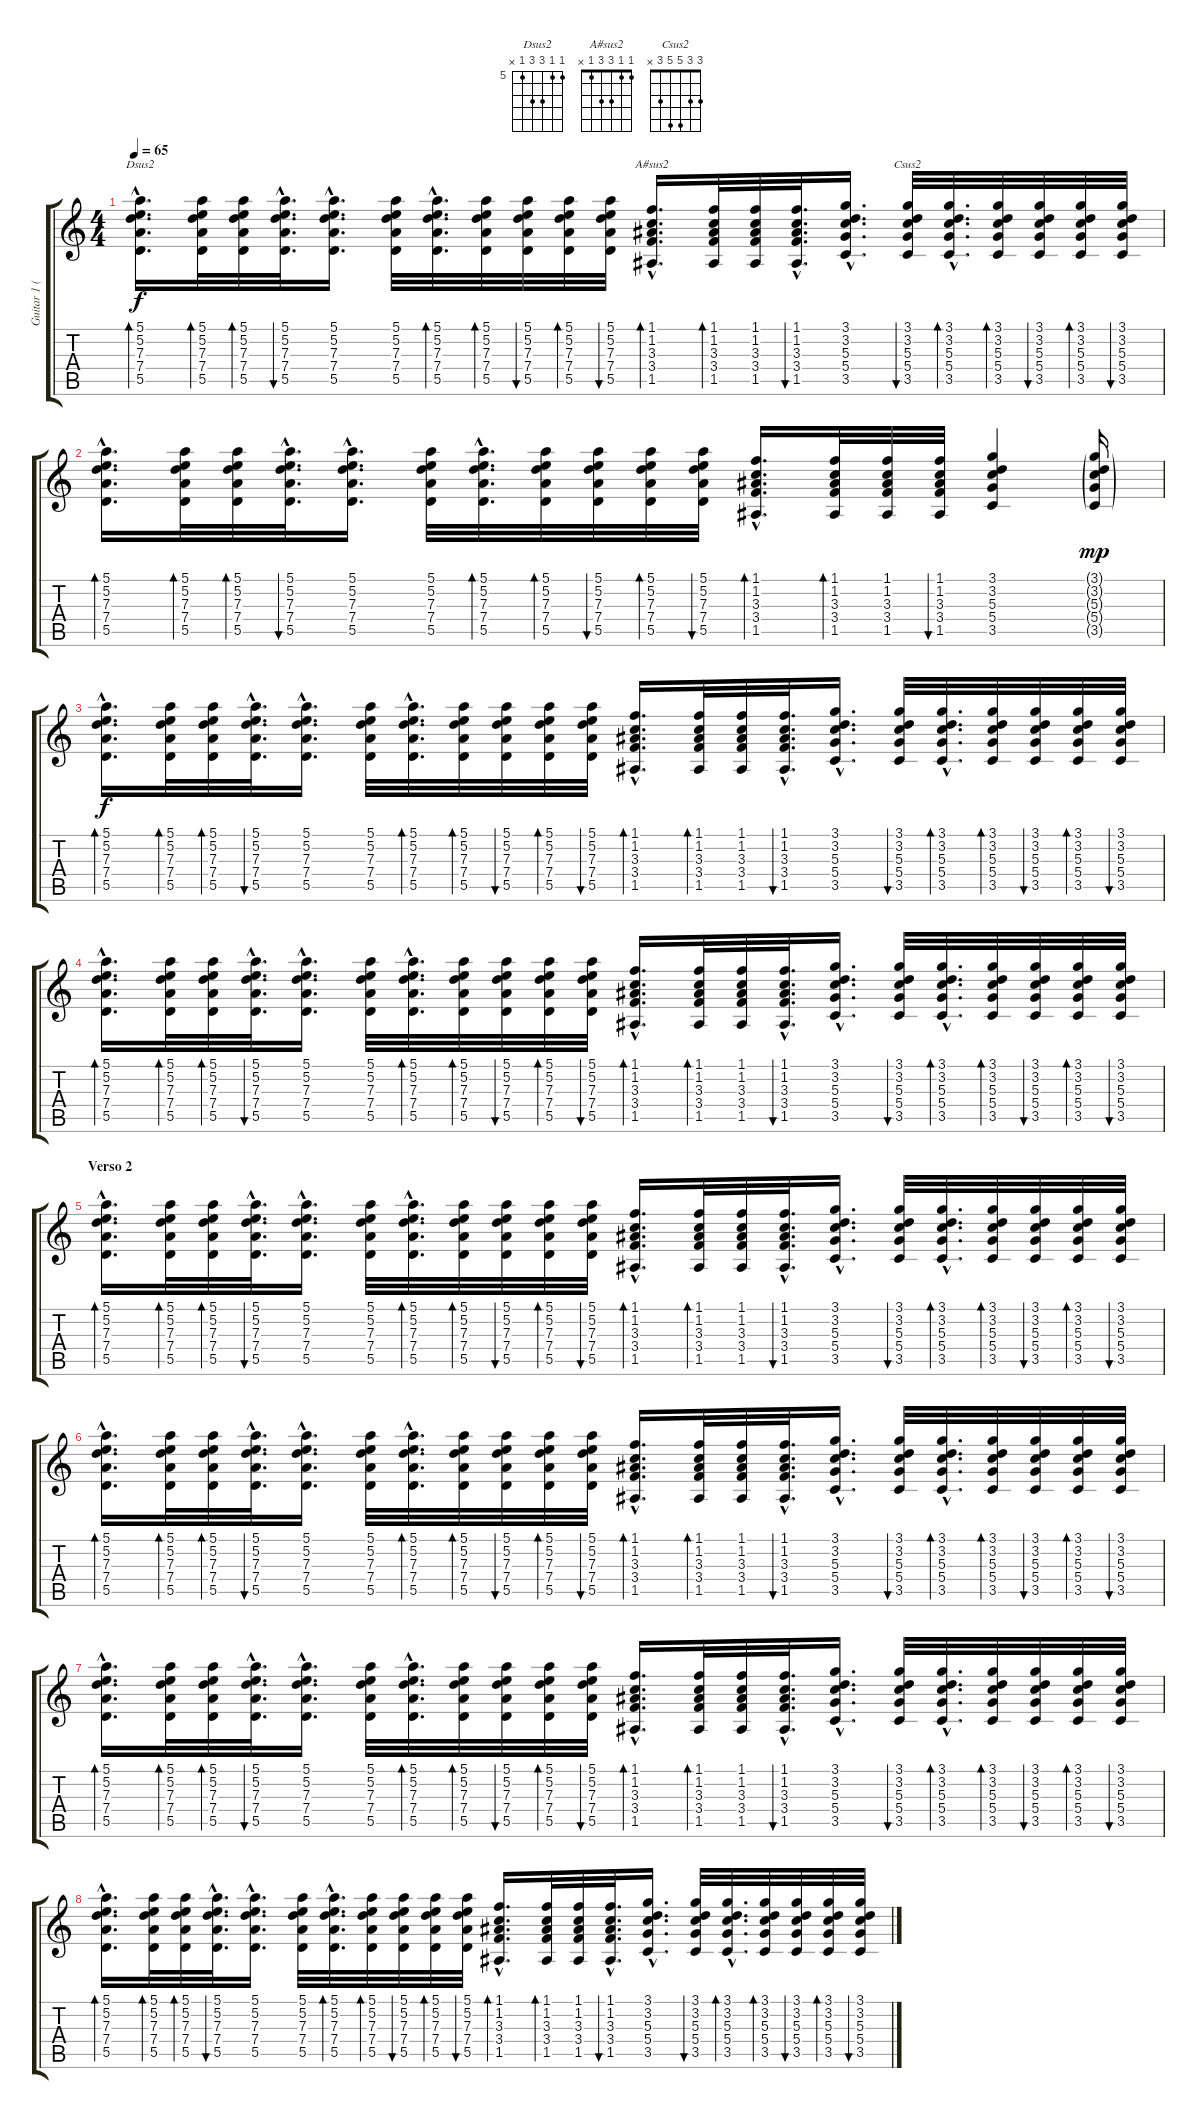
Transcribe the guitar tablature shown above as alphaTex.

\track ("" "Guitar 1 (") {instrument electricguitarclean}
\staff {score tabs}
\tuning (E4 B3 G3 D3 A2 E2) {hide}
\chord ("Dsus2" 5 5 7 7 5 x) {firstfret 5}
\chord ("A#sus2" 1 1 3 3 1 x)
\chord ("Csus2" 3 3 5 5 3 x)
\ts (4 4)
\tempo 65
\clef g2
\ks c
(5.1{hac} 5.2{hac} 7.3{hac} 7.4{hac} 5.5{hac}).16{d bd 30 ch "Dsus2" dy f} (5.1 5.2 7.3 7.4 5.5).32{bd 30} (5.1 5.2 7.3 7.4 5.5).32{bd 30} (5.1{hac} 5.2{hac} 7.3{hac} 7.4{hac} 5.5{hac}).32{d bu 30} (5.1{hac} 5.2{hac} 7.3{hac} 7.4{hac} 5.5{hac}).16{d} (5.1 5.2 7.3 7.4 5.5).32 (5.1{hac} 5.2{hac} 7.3{hac} 7.4{hac} 5.5{hac}).32{d bd 30} (5.1 5.2 7.3 7.4 5.5).32{bd 30} (5.1 5.2 7.3 7.4 5.5).32{bu 30} (5.1 5.2 7.3 7.4 5.5).32{bd 30} (5.1 5.2 7.3 7.4 5.5).32{bu 30} (1.1{hac} 1.2{hac} 3.3{hac} 3.4{hac} 1.5{hac}).16{d bd 30 ch "A#sus2"} (1.1 1.2 3.3 3.4 1.5).32{bd 30} (1.1 1.2 3.3 3.4 1.5).32 (1.1{hac} 1.2{hac} 3.3{hac} 3.4{hac} 1.5{hac}).32{d bu 30} (3.1{hac} 3.2{hac} 5.3{hac} 5.4{hac} 3.5{hac}).16{d} (3.1 3.2 5.3 5.4 3.5).32{bu 30 ch "Csus2"} (3.1{hac} 3.2{hac} 5.3{hac} 5.4{hac} 3.5{hac}).32{d bd 30} (3.1 3.2 5.3 5.4 3.5).32{bd 30} (3.1 3.2 5.3 5.4 3.5).32{bu 30} (3.1 3.2 5.3 5.4 3.5).32{bd 30} (3.1 3.2 5.3 5.4 3.5).32{bu 30} |
(5.1{hac} 5.2{hac} 7.3{hac} 7.4{hac} 5.5{hac}).16{d bd 30} (5.1 5.2 7.3 7.4 5.5).32{bd 30} (5.1 5.2 7.3 7.4 5.5).32{bd 30} (5.1{hac} 5.2{hac} 7.3{hac} 7.4{hac} 5.5{hac}).32{d bu 30} (5.1{hac} 5.2{hac} 7.3{hac} 7.4{hac} 5.5{hac}).16{d} (5.1 5.2 7.3 7.4 5.5).32 (5.1{hac} 5.2{hac} 7.3{hac} 7.4{hac} 5.5{hac}).32{d bd 30} (5.1 5.2 7.3 7.4 5.5).32{bd 30} (5.1 5.2 7.3 7.4 5.5).32{bu 30} (5.1 5.2 7.3 7.4 5.5).32{bd 30} (5.1 5.2 7.3 7.4 5.5).32{bu 30} (1.1{hac} 1.2{hac} 3.3{hac} 3.4{hac} 1.5{hac}).16{d bd 30} (1.1 1.2 3.3 3.4 1.5).32{bd 30} (1.1 1.2 3.3 3.4 1.5).32 (1.1 1.2 3.3 3.4 1.5).32{bu 30} (3.1 3.2 5.3 5.4 3.5).4 (3.1{g} 3.2{g} 5.3{g} 5.4{g} 3.5{g}).16{dy mp} |
(5.1{hac} 5.2{hac} 7.3{hac} 7.4{hac} 5.5{hac}).16{d bd 30 dy f volume 7} (5.1 5.2 7.3 7.4 5.5).32{bd 30} (5.1 5.2 7.3 7.4 5.5).32{bd 30} (5.1{hac} 5.2{hac} 7.3{hac} 7.4{hac} 5.5{hac}).32{d bu 30} (5.1{hac} 5.2{hac} 7.3{hac} 7.4{hac} 5.5{hac}).16{d} (5.1 5.2 7.3 7.4 5.5).32 (5.1{hac} 5.2{hac} 7.3{hac} 7.4{hac} 5.5{hac}).32{d bd 30} (5.1 5.2 7.3 7.4 5.5).32{bd 30} (5.1 5.2 7.3 7.4 5.5).32{bu 30} (5.1 5.2 7.3 7.4 5.5).32{bd 30} (5.1 5.2 7.3 7.4 5.5).32{bu 30} (1.1{hac} 1.2{hac} 3.3{hac} 3.4{hac} 1.5{hac}).16{d bd 30} (1.1 1.2 3.3 3.4 1.5).32{bd 30} (1.1 1.2 3.3 3.4 1.5).32 (1.1{hac} 1.2{hac} 3.3{hac} 3.4{hac} 1.5{hac}).32{d bu 30} (3.1{hac} 3.2{hac} 5.3{hac} 5.4{hac} 3.5{hac}).16{d} (3.1 3.2 5.3 5.4 3.5).32{bu 30} (3.1{hac} 3.2{hac} 5.3{hac} 5.4{hac} 3.5{hac}).32{d bd 30} (3.1 3.2 5.3 5.4 3.5).32{bd 30} (3.1 3.2 5.3 5.4 3.5).32{bu 30} (3.1 3.2 5.3 5.4 3.5).32{bd 30} (3.1 3.2 5.3 5.4 3.5).32{bu 30} |
(5.1{hac} 5.2{hac} 7.3{hac} 7.4{hac} 5.5{hac}).16{d bd 30} (5.1 5.2 7.3 7.4 5.5).32{bd 30} (5.1 5.2 7.3 7.4 5.5).32{bd 30} (5.1{hac} 5.2{hac} 7.3{hac} 7.4{hac} 5.5{hac}).32{d bu 30} (5.1{hac} 5.2{hac} 7.3{hac} 7.4{hac} 5.5{hac}).16{d} (5.1 5.2 7.3 7.4 5.5).32 (5.1{hac} 5.2{hac} 7.3{hac} 7.4{hac} 5.5{hac}).32{d bd 30} (5.1 5.2 7.3 7.4 5.5).32{bd 30} (5.1 5.2 7.3 7.4 5.5).32{bu 30} (5.1 5.2 7.3 7.4 5.5).32{bd 30} (5.1 5.2 7.3 7.4 5.5).32{bu 30} (1.1{hac} 1.2{hac} 3.3{hac} 3.4{hac} 1.5{hac}).16{d bd 30} (1.1 1.2 3.3 3.4 1.5).32{bd 30} (1.1 1.2 3.3 3.4 1.5).32 (1.1{hac} 1.2{hac} 3.3{hac} 3.4{hac} 1.5{hac}).32{d bu 30} (3.1{hac} 3.2{hac} 5.3{hac} 5.4{hac} 3.5{hac}).16{d} (3.1 3.2 5.3 5.4 3.5).32{bu 30} (3.1{hac} 3.2{hac} 5.3{hac} 5.4{hac} 3.5{hac}).32{d bd 30} (3.1 3.2 5.3 5.4 3.5).32{bd 30} (3.1 3.2 5.3 5.4 3.5).32{bu 30} (3.1 3.2 5.3 5.4 3.5).32{bd 30} (3.1 3.2 5.3 5.4 3.5).32{bu 30} |
\section ("" "Verso 2")
(5.1{hac} 5.2{hac} 7.3{hac} 7.4{hac} 5.5{hac}).16{d bd 30} (5.1 5.2 7.3 7.4 5.5).32{bd 30} (5.1 5.2 7.3 7.4 5.5).32{bd 30} (5.1{hac} 5.2{hac} 7.3{hac} 7.4{hac} 5.5{hac}).32{d bu 30} (5.1{hac} 5.2{hac} 7.3{hac} 7.4{hac} 5.5{hac}).16{d} (5.1 5.2 7.3 7.4 5.5).32 (5.1{hac} 5.2{hac} 7.3{hac} 7.4{hac} 5.5{hac}).32{d bd 30} (5.1 5.2 7.3 7.4 5.5).32{bd 30} (5.1 5.2 7.3 7.4 5.5).32{bu 30} (5.1 5.2 7.3 7.4 5.5).32{bd 30} (5.1 5.2 7.3 7.4 5.5).32{bu 30} (1.1{hac} 1.2{hac} 3.3{hac} 3.4{hac} 1.5{hac}).16{d bd 30} (1.1 1.2 3.3 3.4 1.5).32{bd 30} (1.1 1.2 3.3 3.4 1.5).32 (1.1{hac} 1.2{hac} 3.3{hac} 3.4{hac} 1.5{hac}).32{d bu 30} (3.1{hac} 3.2{hac} 5.3{hac} 5.4{hac} 3.5{hac}).16{d} (3.1 3.2 5.3 5.4 3.5).32{bu 30} (3.1{hac} 3.2{hac} 5.3{hac} 5.4{hac} 3.5{hac}).32{d bd 30} (3.1 3.2 5.3 5.4 3.5).32{bd 30} (3.1 3.2 5.3 5.4 3.5).32{bu 30} (3.1 3.2 5.3 5.4 3.5).32{bd 30} (3.1 3.2 5.3 5.4 3.5).32{bu 30} |
(5.1{hac} 5.2{hac} 7.3{hac} 7.4{hac} 5.5{hac}).16{d bd 30} (5.1 5.2 7.3 7.4 5.5).32{bd 30} (5.1 5.2 7.3 7.4 5.5).32{bd 30} (5.1{hac} 5.2{hac} 7.3{hac} 7.4{hac} 5.5{hac}).32{d bu 30} (5.1{hac} 5.2{hac} 7.3{hac} 7.4{hac} 5.5{hac}).16{d} (5.1 5.2 7.3 7.4 5.5).32 (5.1{hac} 5.2{hac} 7.3{hac} 7.4{hac} 5.5{hac}).32{d bd 30} (5.1 5.2 7.3 7.4 5.5).32{bd 30} (5.1 5.2 7.3 7.4 5.5).32{bu 30} (5.1 5.2 7.3 7.4 5.5).32{bd 30} (5.1 5.2 7.3 7.4 5.5).32{bu 30} (1.1{hac} 1.2{hac} 3.3{hac} 3.4{hac} 1.5{hac}).16{d bd 30} (1.1 1.2 3.3 3.4 1.5).32{bd 30} (1.1 1.2 3.3 3.4 1.5).32 (1.1{hac} 1.2{hac} 3.3{hac} 3.4{hac} 1.5{hac}).32{d bu 30} (3.1{hac} 3.2{hac} 5.3{hac} 5.4{hac} 3.5{hac}).16{d} (3.1 3.2 5.3 5.4 3.5).32{bu 30} (3.1{hac} 3.2{hac} 5.3{hac} 5.4{hac} 3.5{hac}).32{d bd 30} (3.1 3.2 5.3 5.4 3.5).32{bd 30} (3.1 3.2 5.3 5.4 3.5).32{bu 30} (3.1 3.2 5.3 5.4 3.5).32{bd 30} (3.1 3.2 5.3 5.4 3.5).32{bu 30} |
(5.1{hac} 5.2{hac} 7.3{hac} 7.4{hac} 5.5{hac}).16{d bd 30} (5.1 5.2 7.3 7.4 5.5).32{bd 30} (5.1 5.2 7.3 7.4 5.5).32{bd 30} (5.1{hac} 5.2{hac} 7.3{hac} 7.4{hac} 5.5{hac}).32{d bu 30} (5.1{hac} 5.2{hac} 7.3{hac} 7.4{hac} 5.5{hac}).16{d} (5.1 5.2 7.3 7.4 5.5).32 (5.1{hac} 5.2{hac} 7.3{hac} 7.4{hac} 5.5{hac}).32{d bd 30} (5.1 5.2 7.3 7.4 5.5).32{bd 30} (5.1 5.2 7.3 7.4 5.5).32{bu 30} (5.1 5.2 7.3 7.4 5.5).32{bd 30} (5.1 5.2 7.3 7.4 5.5).32{bu 30} (1.1{hac} 1.2{hac} 3.3{hac} 3.4{hac} 1.5{hac}).16{d bd 30} (1.1 1.2 3.3 3.4 1.5).32{bd 30} (1.1 1.2 3.3 3.4 1.5).32 (1.1{hac} 1.2{hac} 3.3{hac} 3.4{hac} 1.5{hac}).32{d bu 30} (3.1{hac} 3.2{hac} 5.3{hac} 5.4{hac} 3.5{hac}).16{d} (3.1 3.2 5.3 5.4 3.5).32{bu 30} (3.1{hac} 3.2{hac} 5.3{hac} 5.4{hac} 3.5{hac}).32{d bd 30} (3.1 3.2 5.3 5.4 3.5).32{bd 30} (3.1 3.2 5.3 5.4 3.5).32{bu 30} (3.1 3.2 5.3 5.4 3.5).32{bd 30} (3.1 3.2 5.3 5.4 3.5).32{bu 30} |
(5.1{hac} 5.2{hac} 7.3{hac} 7.4{hac} 5.5{hac}).16{d bd 30} (5.1 5.2 7.3 7.4 5.5).32{bd 30} (5.1 5.2 7.3 7.4 5.5).32{bd 30} (5.1{hac} 5.2{hac} 7.3{hac} 7.4{hac} 5.5{hac}).32{d bu 30} (5.1{hac} 5.2{hac} 7.3{hac} 7.4{hac} 5.5{hac}).16{d} (5.1 5.2 7.3 7.4 5.5).32 (5.1{hac} 5.2{hac} 7.3{hac} 7.4{hac} 5.5{hac}).32{d bd 30} (5.1 5.2 7.3 7.4 5.5).32{bd 30} (5.1 5.2 7.3 7.4 5.5).32{bu 30} (5.1 5.2 7.3 7.4 5.5).32{bd 30} (5.1 5.2 7.3 7.4 5.5).32{bu 30} (1.1{hac} 1.2{hac} 3.3{hac} 3.4{hac} 1.5{hac}).16{d bd 30} (1.1 1.2 3.3 3.4 1.5).32{bd 30} (1.1 1.2 3.3 3.4 1.5).32 (1.1{hac} 1.2{hac} 3.3{hac} 3.4{hac} 1.5{hac}).32{d bu 30} (3.1{hac} 3.2{hac} 5.3{hac} 5.4{hac} 3.5{hac}).16{d} (3.1 3.2 5.3 5.4 3.5).32{bu 30} (3.1{hac} 3.2{hac} 5.3{hac} 5.4{hac} 3.5{hac}).32{d bd 30} (3.1 3.2 5.3 5.4 3.5).32{bd 30} (3.1 3.2 5.3 5.4 3.5).32{bu 30} (3.1 3.2 5.3 5.4 3.5).32{bd 30} (3.1 3.2 5.3 5.4 3.5).32{bu 30}
